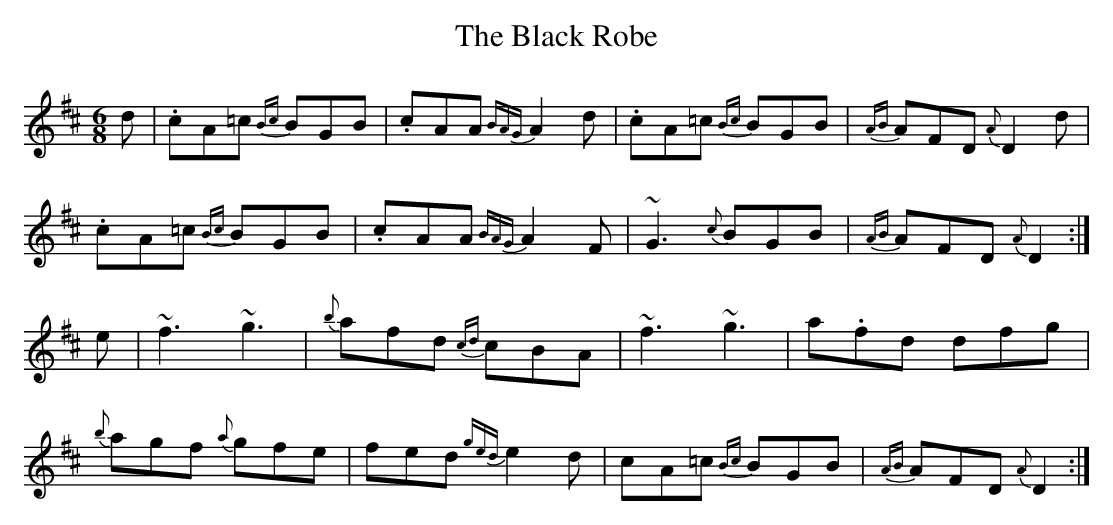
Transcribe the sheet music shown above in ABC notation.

X:1
T:Black Robe, The
M:6/8
L:1/8
K:D
d|.cA=c {Bc}BGB|.cAA {BAG}A2d|.cA=c {Bc}BGB|{AB}AFD {A}D2d|!
.cA=c {Bc}BGB|.cAA {BAG}A2F|~G3 {c}BGB|{AB}AFD {A}D2:|!
e|~f3 ~g3|{b}afd {cd}cBA|~f3 ~g3|a.fd dfg|!
{b}agf {a}gfe|fed {ged}e2d|cA=c {Bc}BGB|{AB}AFD {A}D2:|!
